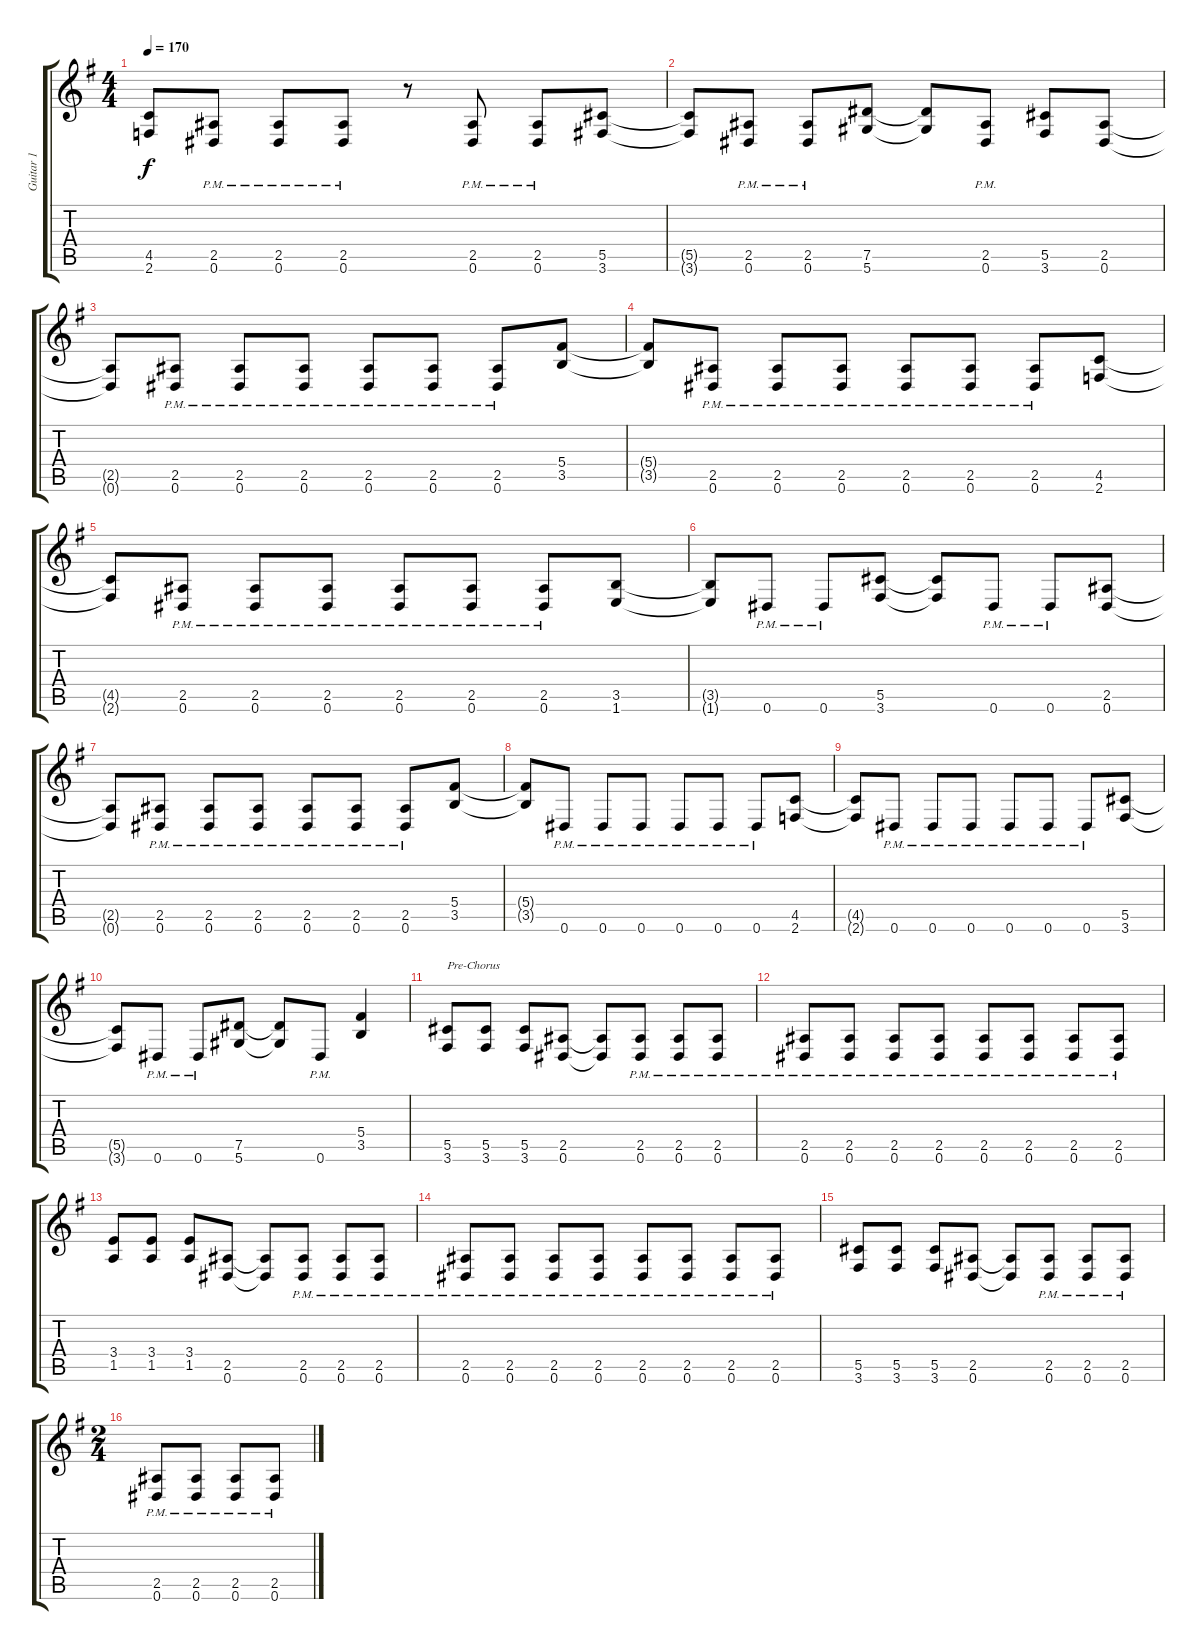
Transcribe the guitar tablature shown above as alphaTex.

\track ("Guitar 1" "Guitar 1") {instrument distortionguitar}
\staff {score tabs}
\tuning (Eb4 Bb3 Gb3 Db3 Ab2 Eb2) {hide}
\ts (4 4)
\tempo 170
\clef g2
\ks g
(4.5{t} 2.6{t}).8{dy f} (2.5{pm} 0.6{pm}).8 (2.5{pm} 0.6{pm}).8 (2.5{pm} 0.6{pm}).8 r.8 (2.5{pm} 0.6{pm}).8 (2.5{pm} 0.6{pm}).8 (5.5 3.6).8 |
(5.5{t} 3.6{t}).8 (2.5{pm} 0.6{pm}).8 (2.5{pm} 0.6{pm}).8 (7.5 5.6).8 (7.5{t} 5.6{t}).8 (2.5{pm} 0.6{pm}).8 (5.5 3.6).8 (2.5 0.6).8 |
(2.5{t} 0.6{t}).8 (2.5{pm} 0.6{pm}).8 (2.5{pm} 0.6{pm}).8 (2.5{pm} 0.6{pm}).8 (2.5{pm} 0.6{pm}).8 (2.5{pm} 0.6{pm}).8 (2.5{pm} 0.6{pm}).8 (5.4 3.5).8 |
(5.4{t} 3.5{t}).8 (2.5{pm} 0.6{pm}).8 (2.5{pm} 0.6{pm}).8 (2.5{pm} 0.6{pm}).8 (2.5{pm} 0.6{pm}).8 (2.5{pm} 0.6{pm}).8 (2.5{pm} 0.6{pm}).8 (4.5 2.6).8 |
(4.5{t} 2.6{t}).8 (2.5{pm} 0.6{pm}).8 (2.5{pm} 0.6{pm}).8 (2.5{pm} 0.6{pm}).8 (2.5{pm} 0.6{pm}).8 (2.5{pm} 0.6{pm}).8 (2.5{pm} 0.6{pm}).8 (3.5 1.6).8 |
(3.5{t} 1.6{t}).8 0.6{pm}.8 0.6{pm}.8 (5.5 3.6).8 (5.5{t} 3.6{t}).8 0.6{pm}.8 0.6{pm}.8 (2.5 0.6).8 |
(2.5{t} 0.6{t}).8 (2.5{pm} 0.6{pm}).8 (2.5{pm} 0.6{pm}).8 (2.5{pm} 0.6{pm}).8 (2.5{pm} 0.6{pm}).8 (2.5{pm} 0.6{pm}).8 (2.5{pm} 0.6{pm}).8 (5.4 3.5).8 |
(5.4{t} 3.5{t}).8 0.6{pm}.8 0.6{pm}.8 0.6{pm}.8 0.6{pm}.8 0.6{pm}.8 0.6{pm}.8 (4.5 2.6).8 |
(4.5{t} 2.6{t}).8 0.6{pm}.8 0.6{pm}.8 0.6{pm}.8 0.6{pm}.8 0.6{pm}.8 0.6{pm}.8 (5.5 3.6).8 |
(5.5{t} 3.6{t}).8 0.6{pm}.8 0.6{pm}.8 (7.5 5.6).8 (7.5{t} 5.6{t}).8 0.6{pm}.8 (5.4 3.5).4 |
(5.5 3.6).8{txt "Pre-Chorus"} (5.5 3.6).8 (5.5 3.6).8 (2.5 0.6).8 (2.5{t} 0.6{t}).8 (2.5{pm} 0.6{pm}).8 (2.5{pm} 0.6{pm}).8 (2.5{pm} 0.6{pm}).8 |
(2.5{pm} 0.6{pm}).8 (2.5{pm} 0.6{pm}).8 (2.5{pm} 0.6{pm}).8 (2.5{pm} 0.6{pm}).8 (2.5{pm} 0.6{pm}).8 (2.5{pm} 0.6{pm}).8 (2.5{pm} 0.6{pm}).8 (2.5{pm} 0.6{pm}).8 |
(3.4 1.5).8 (3.4 1.5).8 (3.4 1.5).8 (2.5 0.6).8 (2.5{t} 0.6{t}).8 (2.5{pm} 0.6{pm}).8 (2.5{pm} 0.6{pm}).8 (2.5{pm} 0.6{pm}).8 |
(2.5{pm} 0.6{pm}).8 (2.5{pm} 0.6{pm}).8 (2.5{pm} 0.6{pm}).8 (2.5{pm} 0.6{pm}).8 (2.5{pm} 0.6{pm}).8 (2.5{pm} 0.6{pm}).8 (2.5{pm} 0.6{pm}).8 (2.5{pm} 0.6{pm}).8 |
(5.5 3.6).8 (5.5 3.6).8 (5.5 3.6).8 (2.5 0.6).8 (2.5{t} 0.6{t}).8 (2.5{pm} 0.6{pm}).8 (2.5{pm} 0.6{pm}).8 (2.5{pm} 0.6{pm}).8 |
\ts (2 4)
(2.5{pm} 0.6{pm}).8 (2.5{pm} 0.6{pm}).8 (2.5{pm} 0.6{pm}).8 (2.5{pm} 0.6{pm}).8
